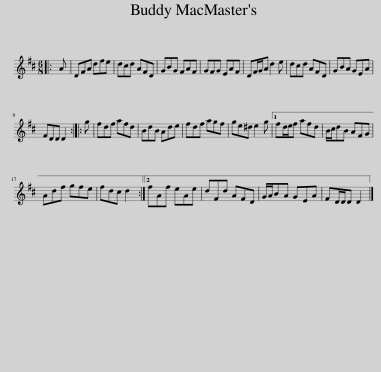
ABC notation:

X:1
L:1/8
M:6/8
I:linebreak $
K:D
V:1 treble
V:1
|: A | DFA dfe | dcd AFD | GBG FAF | GFG EAF | %5
 DF/G/A d2 e | dcd AFD | GBA GEA |$ FDD D2 :: g | %10
 fdf afd | BdB Ade | fdf agf | ge^d e2 g |1 fd/e/f afd | %15
 B/c/dB AFG |$ Adf gfe | fdc d2 :|2 fAf eAe | dFd AFD | %20
 G/A/BA GEA | FD/D/D D2 |] %22
